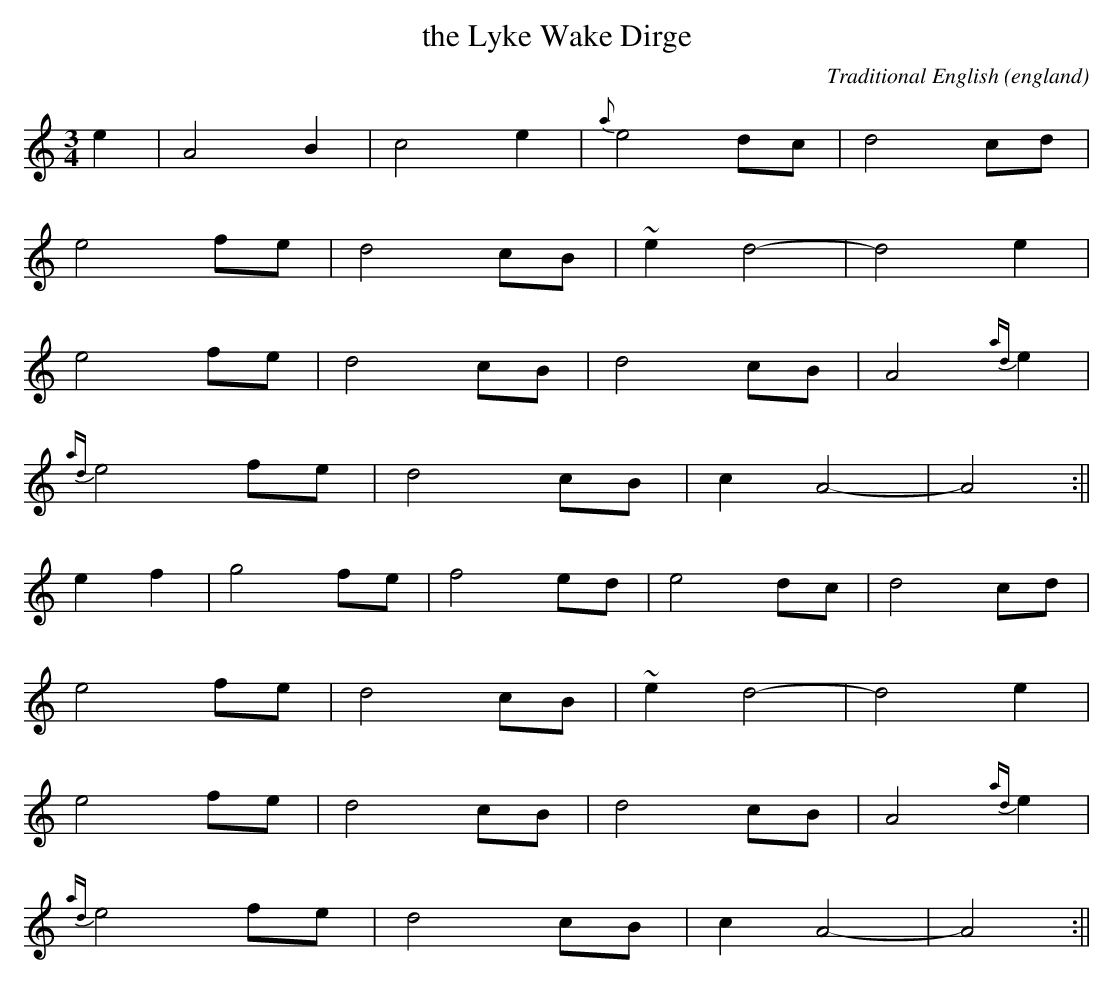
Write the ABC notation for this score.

X:1
T: the Lyke Wake Dirge
O:england
C:Traditional English
M:3/4
L:1/4
K:AAeo
e | A2 B | c2 e | {a}e2 d/c/ | d2 c/d/ |
e2 f/e/ | d2 c/B/ | ~e d2 -| d2 e |
e2 f/e/ | d2 c/B/ | d2 c/B/ | A2 {ad}e |
{ad}e2 f/e/ | d2 c/B/ | c A2- | A2 :||
ef | g2 f/e/ | f2 e/d/ | e2 d/c/ | d2 c/d/ |
e2 f/e/ | d2 c/B/ | ~e d2 -| d2 e |
e2 f/e/ | d2 c/B/ | d2 c/B/ | A2 {ad}e |
{ad}e2 f/e/ | d2 c/B/ | c A2- | A2 :||
